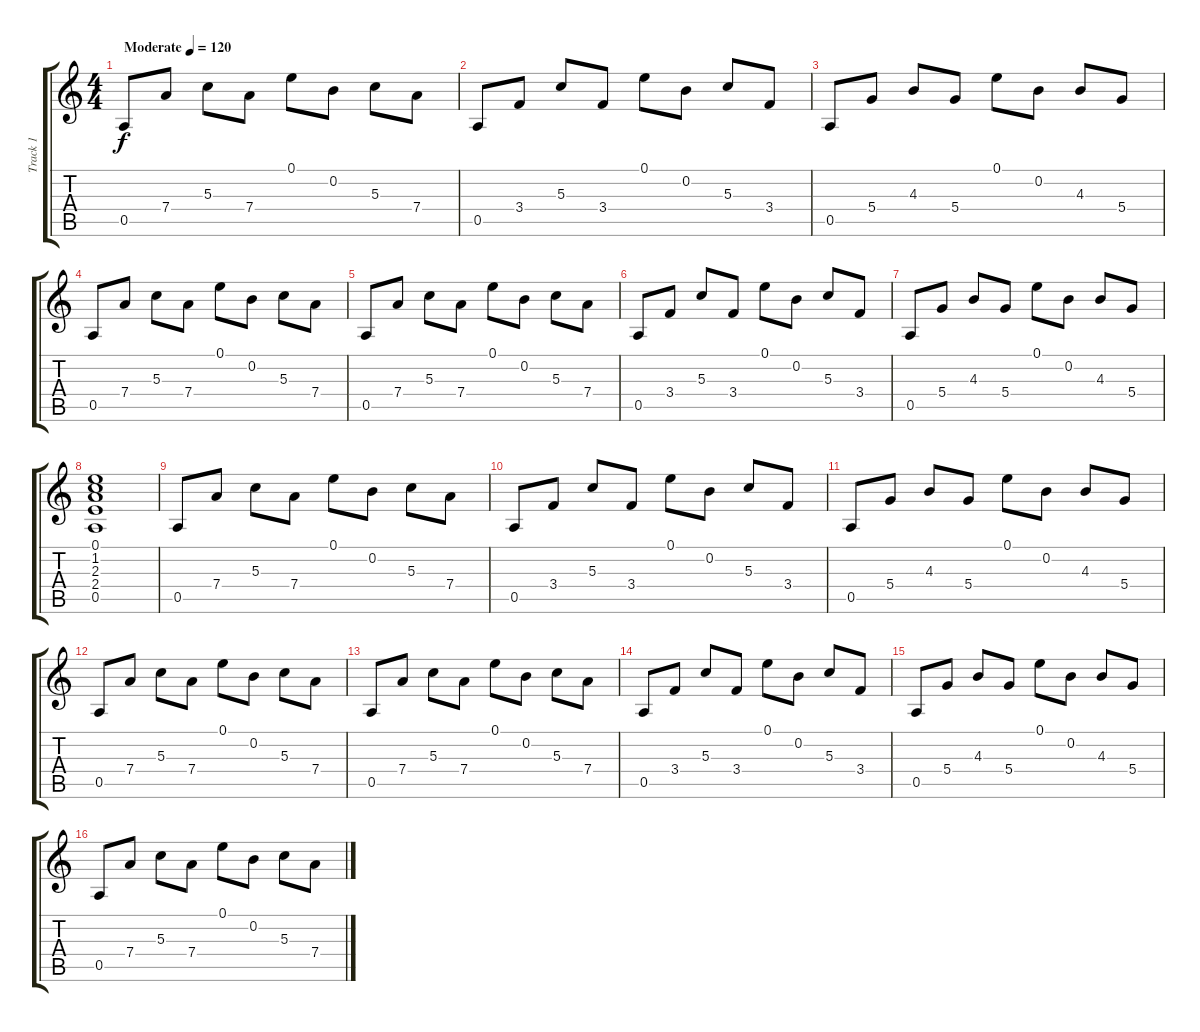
\track ("Track 1" "Track 1") {instrument acousticguitarsteel}
\staff {score tabs}
\tuning (E4 B3 G3 D3 A2 E2) {hide}
\ts (4 4)
\tempo (120 "Moderate")
\clef g2
\ks c
0.5.8{dy f instrument acousticguitarsteel} 7.4.8 5.3.8 7.4.8 0.1.8 0.2.8 5.3.8 7.4.8 |
0.5.8 3.4.8 5.3.8 3.4.8 0.1.8 0.2.8 5.3.8 3.4.8 |
0.5.8 5.4.8 4.3.8 5.4.8 0.1.8 0.2.8 4.3.8 5.4.8 |
0.5.8 7.4.8 5.3.8 7.4.8 0.1.8 0.2.8 5.3.8 7.4.8 |
0.5.8 7.4.8 5.3.8 7.4.8 0.1.8 0.2.8 5.3.8 7.4.8 |
0.5.8 3.4.8 5.3.8 3.4.8 0.1.8 0.2.8 5.3.8 3.4.8 |
0.5.8 5.4.8 4.3.8 5.4.8 0.1.8 0.2.8 4.3.8 5.4.8 |
(0.1 1.2 2.3 2.4 0.5).1 |
0.5.8 7.4.8 5.3.8 7.4.8 0.1.8 0.2.8 5.3.8 7.4.8 |
0.5.8 3.4.8 5.3.8 3.4.8 0.1.8 0.2.8 5.3.8 3.4.8 |
0.5.8 5.4.8 4.3.8 5.4.8 0.1.8 0.2.8 4.3.8 5.4.8 |
0.5.8 7.4.8 5.3.8 7.4.8 0.1.8 0.2.8 5.3.8 7.4.8 |
0.5.8 7.4.8 5.3.8 7.4.8 0.1.8 0.2.8 5.3.8 7.4.8 |
0.5.8 3.4.8 5.3.8 3.4.8 0.1.8 0.2.8 5.3.8 3.4.8 |
0.5.8 5.4.8 4.3.8 5.4.8 0.1.8 0.2.8 4.3.8 5.4.8 |
0.5.8 7.4.8 5.3.8 7.4.8 0.1.8 0.2.8 5.3.8 7.4.8
